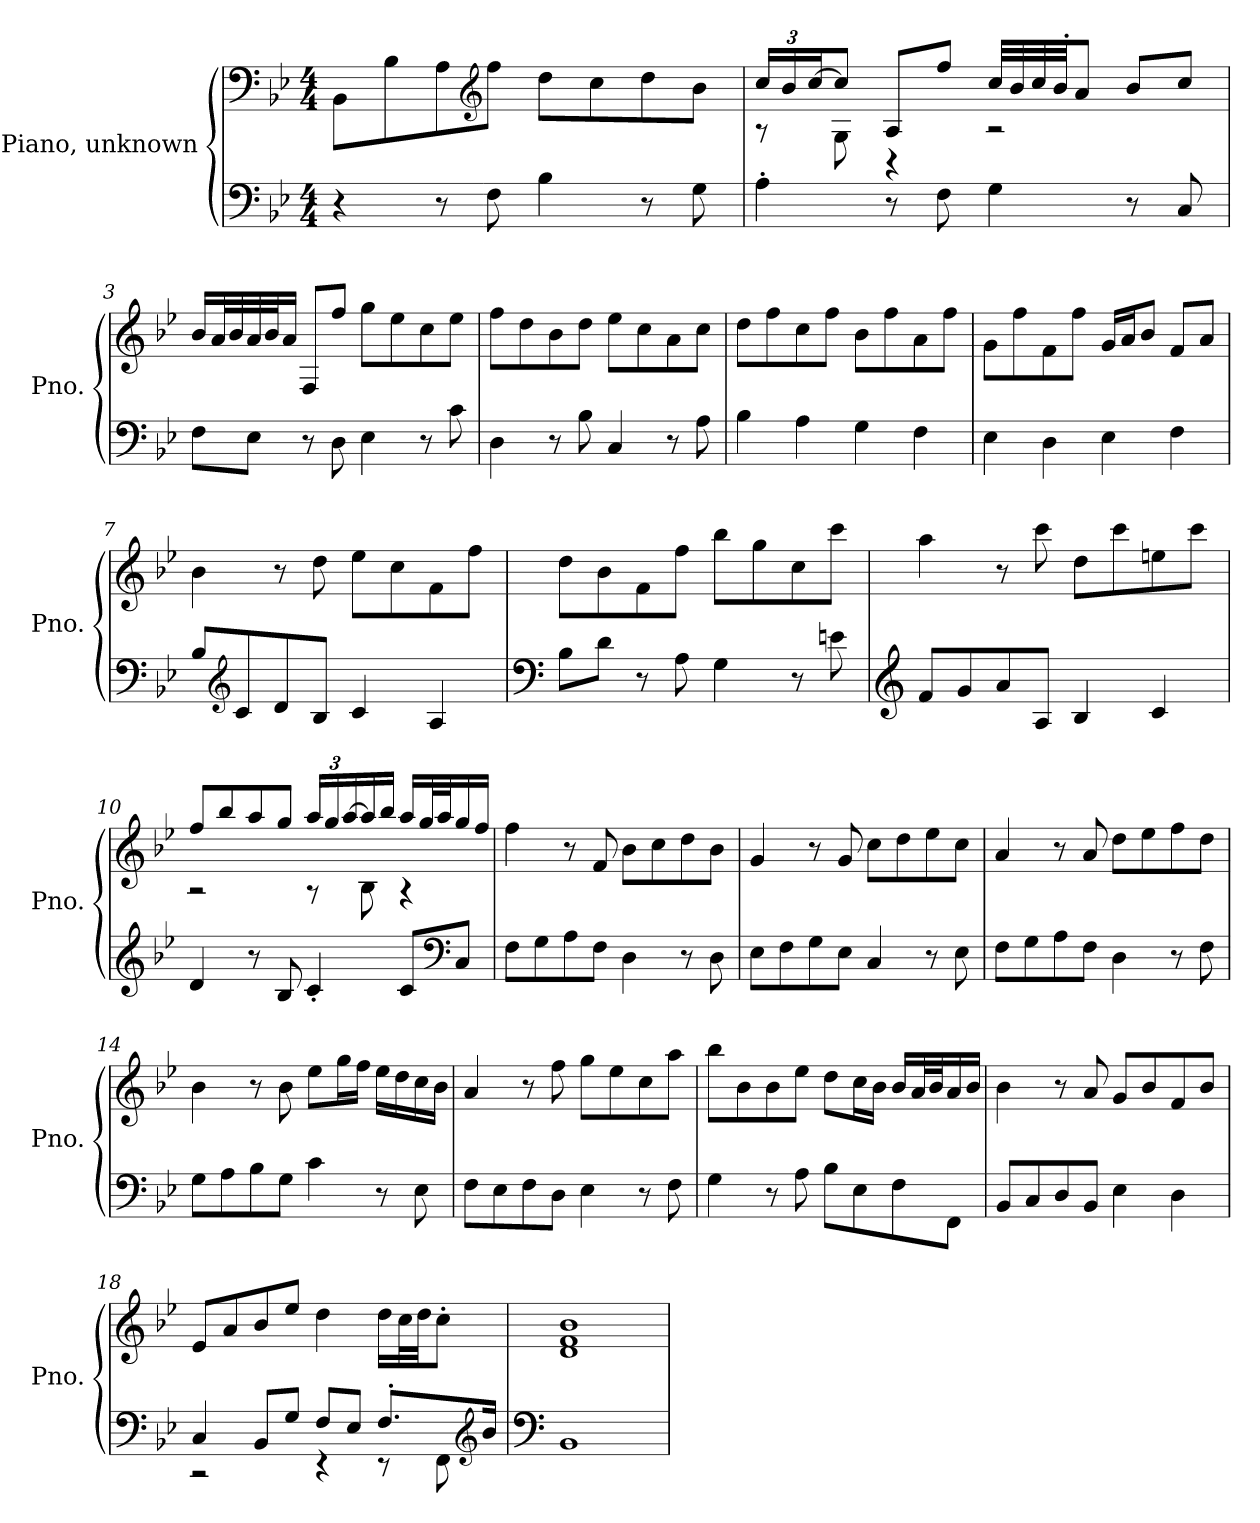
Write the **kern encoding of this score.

**kern	**kern
*part1	*part1
*staff2	*staff1
*I"Piano, unknown	*
*I'Pno.	*
*clefF4	*clefF4
*k[b-e-]	*k[b-e-]
*M4/4	*M4/4
*MM120	*MM120
=1	=1
4r	8BB-\L
.	8B-\
8r	8A\
*	*clefG2
8F\	8ff\J
4B-\	8dd\L
.	8cc\
8r	8dd\
8G\	8b-\J
=2	=2
*	*Xbrackettup
*	*^
4A'\	24cc/LL	8r
.	24b-/	.
.	[24cc/J	.
.	8cc/J]	8G\
8r	8A/L	4r
8F\	8ff/J	.
4G\	32cc/LLL	2r
.	32b-/	.
.	32cc/	.
.	32b-'/JJ	.
.	8a/J	.
8r	8b-/L	.
8C/	8cc/J	.
*	*v	*v
=3	=3
8F\L	16b-/LL
.	32a/L
.	32b-/
8E-\J	32a/
.	32b-/J
.	16a/JJ
8r	8F/L
8D\	8ff/J
4E-\	8gg\L
.	8ee-\
8r	8cc\
8c\	8ee-\J
!!LO:LB:g=z
=4	=4
4D\	8ff\L
.	8dd\
8r	8b-\
8B-\	8dd\J
4C/	8ee-\L
.	8cc\
8r	8a\
8A\	8cc\J
=5	=5
4B-\	8dd\L
.	8ff\
4A\	8cc\
.	8ff\J
4G\	8b-\L
.	8ff\
4F\	8a\
.	8ff\J
=6	=6
4E-\	8g\L
.	8ff\
4D\	8f\
.	8ff\J
4E-\	16g/LL
.	16a/J
.	8b-/J
4F\	8f/L
.	8a/J
=7	=7
8B-/L	4b-\
*clefG2	*
8c/	.
8d/	8r
8B-/J	8dd\
4c/	8ee-\L
.	8cc\
4A/	8f\
.	8ff\J
!!LO:LB:g=z
=8	=8
*clefF4	*
8B-\L	8dd\L
8d\J	8b-\
8r	8f\
8A\	8ff\J
4G\	8bb-\L
.	8gg\
8r	8cc\
8en\	8ccc\J
=9	=9
*clefG2	*
8f/L	4aa\
8g/	.
8a/	8r
8A/J	8ccc\
4B-/	8dd\L
.	8ccc\
4c/	8een\
.	8ccc\J
=10	=10
*	*^
4d/	8ff/L	2r
.	8bb-/	.
8r	8aa/	.
8B-/	8gg/J	.
4c'/	24aa/LL	8r
.	24gg/	.
.	[24aa/	.
.	16aa/]	8B-\
.	16bb-/JJ	.
8c/L	16aa/LL	4r
.	32gg/L	.
.	32aa/J	.
*clefF4	*	*
8C/J	16gg/	.
.	16ff/JJ	.
*	*v	*v
!!LO:LB:g=z
=11	=11
8F\L	4ff\
8G\	.
8A\	8r
8F\J	8f/
4D\	8b-\L
.	8cc\
8r	8dd\
8D\	8b-\J
=12	=12
8E-\L	4g/
8F\	.
8G\	8r
8E-\J	8g/
4C/	8cc\L
.	8dd\
8r	8ee-\
8E-\	8cc\J
=13	=13
8F\L	4a/
8G\	.
8A\	8r
8F\J	8a/
4D\	8dd\L
.	8ee-\
8r	8ff\
8F\	8dd\J
=14	=14
8G\L	4b-\
8A\	.
8B-\	8r
8G\J	8b-\
4c\	8ee-\L
.	16gg\L
.	16ff\JJ
8r	16ee-\LL
.	16dd\
8E-\	16cc\
.	16b-\JJ
!!LO:LB:g=z
=15	=15
8F\L	4a/
8E-\	.
8F\	8r
8D\J	8ff\
4E-\	8gg\L
.	8ee-\
8r	8cc\
8F\	8aa\J
=16	=16
4G\	8bb-\L
.	8b-\
8r	8b-\
8A\	8ee-\J
8B-\L	8dd\L
8E-\	16cc\L
.	16b-\JJ
8F\	16b-/LL
.	32a/L
.	32b-/J
8FF\J	16a/
.	16b-/JJ
=17	=17
8BB-/L	4b-\
8C/	.
8D/	8r
8BB-/J	8a/
4E-\	8g/L
.	8b-/
4D\	8f/
.	8b-/J
=18	=18
*^	*
4C/	2r	8e-/L
.	.	8a/
8BB-/L	.	8b-/
8G/J	.	8ee-/J
8F/L	4r	4dd\
8E-/J	.	.
8.F'/L	8r	16dd\LL
.	.	32cc\L
.	.	32dd\JJ
.	8FF\	8cc'\J
*clefG2	*	*
16b-/Jk	.	.
*v	*v	*
!!LO:LB:g=z
=19	=19
*clefF4	*
1BB-	1d 1f 1b-
=	=
*-	*-
